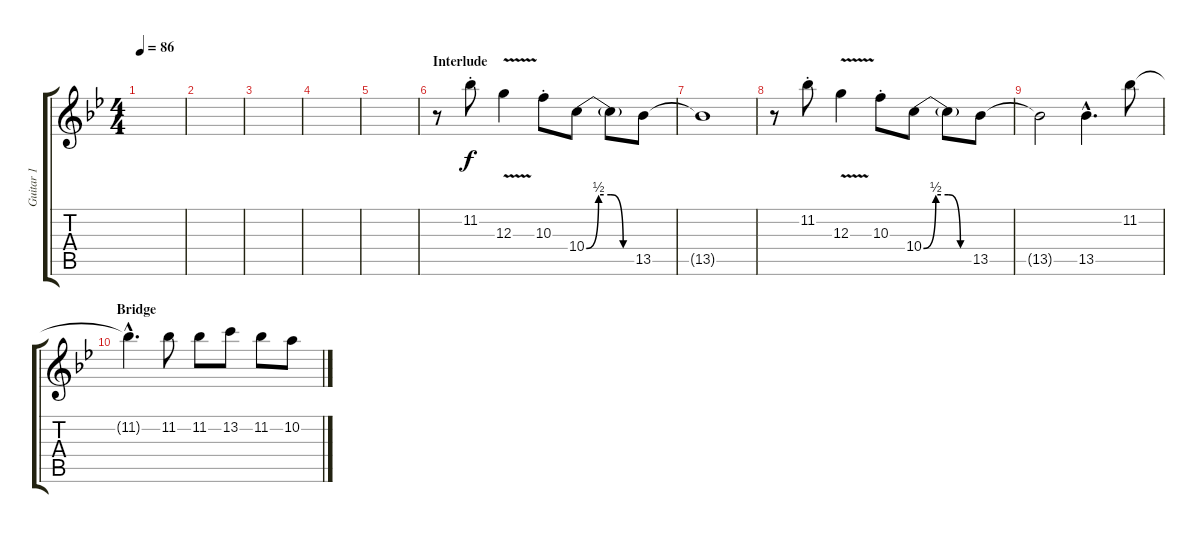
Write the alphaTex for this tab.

\track ("Guitar 1" "Guitar 1") {instrument distortionguitar}
\staff {score tabs}
\tuning (E4 B3 G3 D3 A2 E2) {hide}
\ts (4 4)
\tempo 86
\clef g2
\ks bb
|
|
|
|
|
\section ("" "Interlude")
r.8 11.2{st}.8 12.3{v}.4 10.3{st}.8 10.4{be (custom 0 0 15 2 30 2 45 0 60 0)}.8 10.4{t}.8 13.5.8 |
13.5{t}.1 |
r.8 11.2{st}.8 12.3{v}.4 10.3{st}.8 10.4{be (custom 0 0 15 2 30 2 45 0 60 0)}.8 10.4{t}.8 13.5.8 |
13.5{t}.2 13.5{hac}.4{d} 11.2.8 |
\section ("" "Bridge")
11.2{hac t}.4{d} 11.2.8 11.2.8 13.2.8 11.2.8 10.2.8
